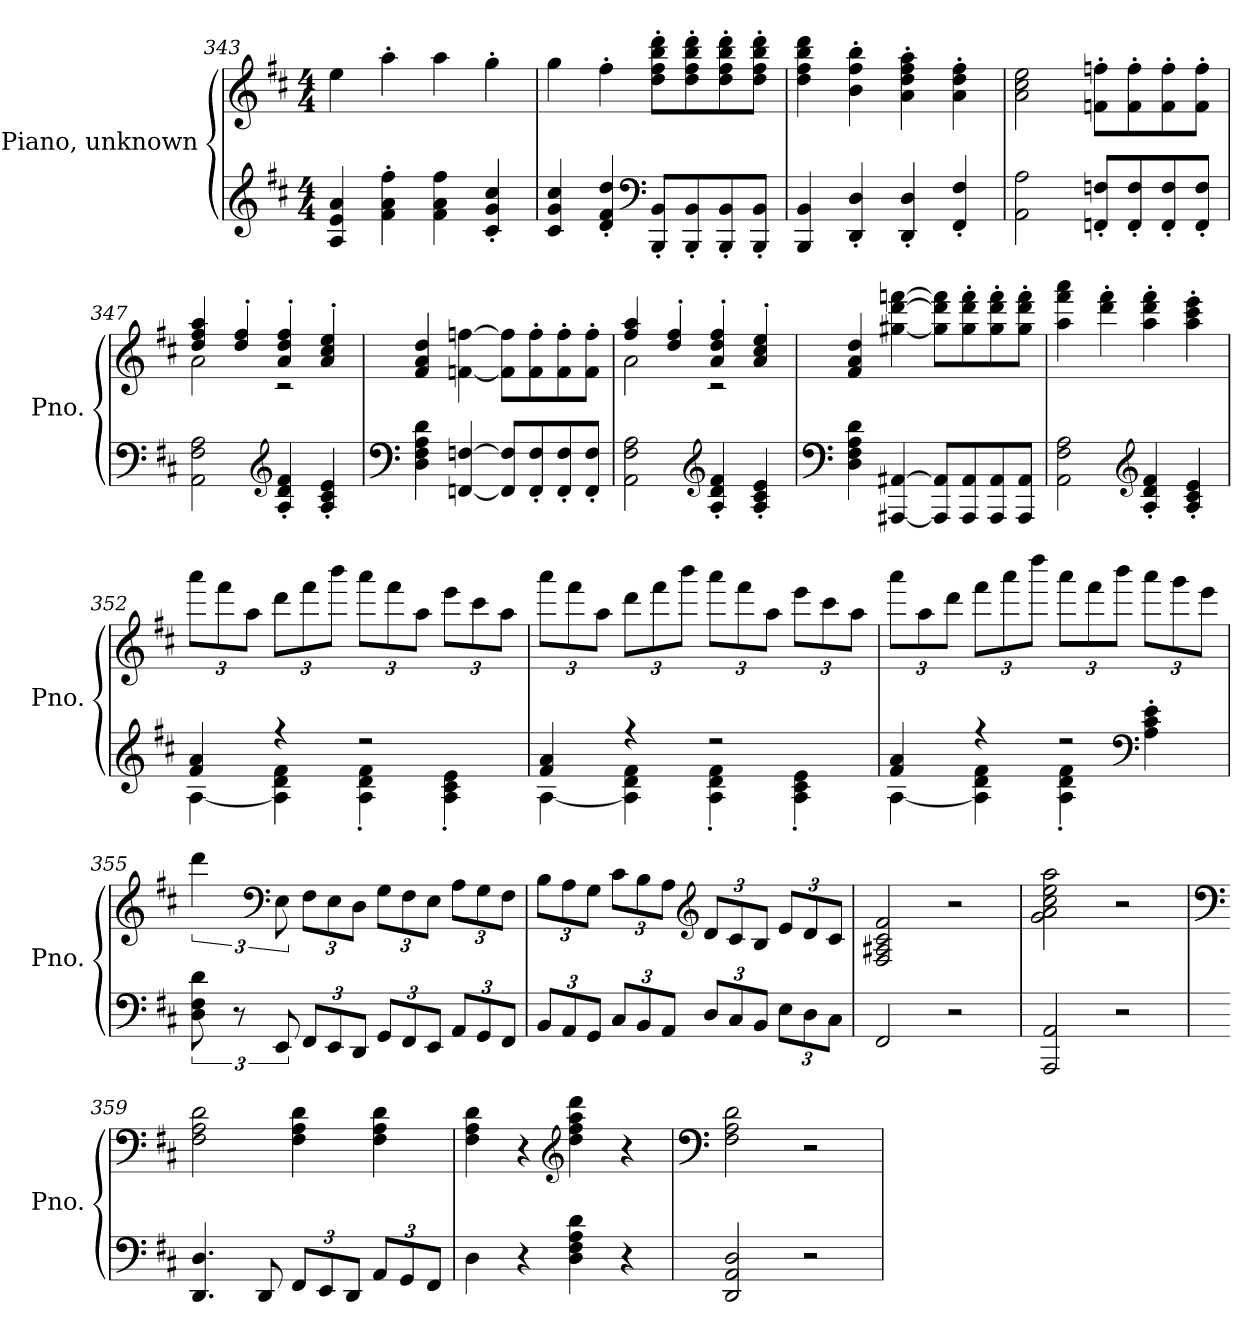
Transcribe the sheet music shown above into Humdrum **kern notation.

**kern	**kern
*part1	*part1
*staff2	*staff1
*I"Piano, unknown	*
*I'Pno.	*
*clefG2	*clefG2
*k[f#c#]	*k[f#c#]
*M4/4	*M4/4
=343	=343
4A/ 4e/ 4a/	4ee\
4f#\' 4a\' 4ff#\'	4aa'\
4f#\ 4a\ 4ff#\	4aa\
4c#/' 4g/' 4cc#/'	4gg'\
!!LO:LB:g=z
=344	=344
4c#/ 4g/ 4cc#/	4gg\
4d/' 4f#/' 4dd/'	4ff#'\
*clefF4	*
8BBB/' 8BB/'L	8dd\' 8ff#\' 8bb\' 8ddd\'L
8BBB/' 8BB/'	8dd\' 8ff#\' 8bb\' 8ddd\'
8BBB/' 8BB/'	8dd\' 8ff#\' 8bb\' 8ddd\'
8BBB/' 8BB/'J	8dd\' 8ff#\' 8bb\' 8ddd\'J
=345	=345
4BBB/ 4BB/	4dd\ 4ff#\ 4bb\ 4ddd\
4DD/' 4D/'	4b\' 4ff#\' 4bb\'
4DD/' 4D/'	4a\' 4dd\' 4ff#\' 4aa\'
4FF#/' 4F#/'	4a\' 4dd\' 4ff#\'
=346	=346
2AA\ 2A\	2a\ 2cc#\ 2ee\
8FFn/' 8Fn/'L	8fn\' 8ffn\'L
8FF/' 8F/'	8f\' 8ff\'
8FF/' 8F/'	8f\' 8ff\'
8FF/' 8F/'J	8f\' 8ff\'J
=347	=347
*	*^
2AA\ 2F#\ 2A\	4dd/ 4ff#/ 4aa/	2a\
.	4dd/' 4ff#/'	.
*clefG2	*	*
4A/' 4d/' 4f#/'	4a/' 4dd/' 4ff#/'	2r
4A/' 4c#/' 4e/'	4a/' 4cc#/' 4ee/'	.
*	*v	*v
=348	=348
*clefF4	*
4D\ 4F#\ 4A\ 4d\	4f#/ 4a/ 4dd/
[4FFn/ [4Fn/	[4fn\ [4ffn\
8FF/] 8F/]L	8f\] 8ff\]L
8FF/' 8F/'	8f\' 8ff\'
8FF/' 8F/'	8f\' 8ff\'
8FF/' 8F/'J	8f\' 8ff\'J
=349	=349
*	*^
2AA\ 2F#\ 2A\	4ff#/ 4aa/	2a\
.	4dd/' 4ff#/'	.
*clefG2	*	*
4A/' 4d/' 4f#/'	4a/' 4dd/' 4ff#/'	2r
4A/' 4c#/' 4e/'	4a/' 4cc#/' 4ee/'	.
*	*v	*v
!!LO:LB:g=z
=350	=350
*clefF4	*
4D\ 4F#\ 4A\ 4d\	4f#/ 4a/ 4dd/
[4AAA#X/ [4AA#X/	[4gg#X\ [4ddd\ [4fffn\
8AAA#/] 8AA#/]L	8gg#\] 8ddd\] 8fff\]L
8AAA#/ 8AA#/	8gg#\' 8ddd\' 8fff\'
8AAA#/ 8AA#/	8gg#\' 8ddd\' 8fff\'
8AAA#/ 8AA#/J	8gg#\' 8ddd\' 8fff\'J
=351	=351
2AA\ 2F#\ 2A\	4aa\ 4fff#\ 4aaa\
.	4ddd\' 4fff#\'
*clefG2	*
4A/' 4d/' 4f#/'	4aa\' 4ddd\' 4fff#\'
4A/' 4c#/' 4e/'	4aa\' 4ccc#\' 4eee\'
=352	=352
*^	*
*	*	*Xbrackettup
4f#/ 4a/	[4A\	12aaa\L
.	.	12fff#\
.	.	12aa\J
4r	4A\] 4d\ 4f#\	12ddd\L
.	.	12fff#\
.	.	12bbb\J
2r	4A\' 4d\' 4f#\'	12aaa\L
.	.	12fff#\
.	.	12aa\J
.	4A\' 4c#\' 4e\'	12eee\L
.	.	12ccc#\
.	.	12aa\J
!!LO:PB:g=z
=353	=353	=353
4f#/ 4a/	[4A\	12aaa\L
.	.	12fff#\
.	.	12aa\J
4r	4A\] 4d\ 4f#\	12ddd\L
.	.	12fff#\
.	.	12bbb\J
2r	4A\' 4d\' 4f#\'	12aaa\L
.	.	12fff#\
.	.	12aa\J
.	4A\' 4c#\' 4e\'	12eee\L
.	.	12ccc#\
.	.	12aa\J
=354	=354	=354
4f#/ 4a/	[4A\	12aaa\L
.	.	12aa\
.	.	12ddd\J
4r	4A\] 4d\ 4f#\	12fff#\L
.	.	12aaa\
.	.	12dddd\J
2r	4A\' 4d\' 4f#\'	12aaa\L
.	.	12fff#\
.	.	12bbb\J
*clefF4	*	*
.	4A\' 4c#\' 4e\'	12aaa\L
.	.	12ggg\
.	.	12eee\J
*v	*v	*
!!LO:LB:g=z
=355	=355
*	*brackettup
12D\ 12F#\ 12d\	6ddd\
12r	.
*	*clefF4
12EE/	12E\
*Xbrackettup	*Xbrackettup
12FF#/L	12F#\L
12EE/	12E\
12DD/J	12D\J
12GG/L	12G\L
12FF#/	12F#\
12EE/J	12E\J
12AA/L	12A\L
12GG/	12G\
12FF#/J	12F#\J
=356	=356
12BB/L	12B\L
12AA/	12A\
12GG/J	12G\J
12C#/L	12c#\L
12BB/	12B\
12AA/J	12A\J
*	*clefG2
12D/L	12d/L
12C#/	12c#/
12BB/J	12B/J
12E\L	12e/L
12D\	12d/
12C#\J	12c#/J
=357	=357
2FF#/	2F#/ 2A#X/ 2c#/ 2f#/
2r	2r
=358	=358
2AAA/ 2AA/	2g\ 2a\ 2cc#\ 2ee\ 2aa\
2r	2r
!!LO:LB:g=z
=359	=359
*	*clefF4
4.DD/ 4.D/	2F#\ 2A\ 2d\
8DD/	.
12FF#/L	4F#\ 4A\ 4d\
12EE/	.
12DD/J	.
12AA/L	4F#\ 4A\ 4d\
12GG/	.
12FF#/J	.
=360	=360
4D\	4F#\ 4A\ 4d\
4r	4r
*	*clefG2
4D\ 4F#\ 4A\ 4d\	4dd\ 4ff#\ 4aa\ 4ddd\
4r	4r
=361	=361
*	*clefF4
2DD/ 2AA/ 2D/	2F#\ 2A\ 2d\
2r	2r
=	=
*-	*-
